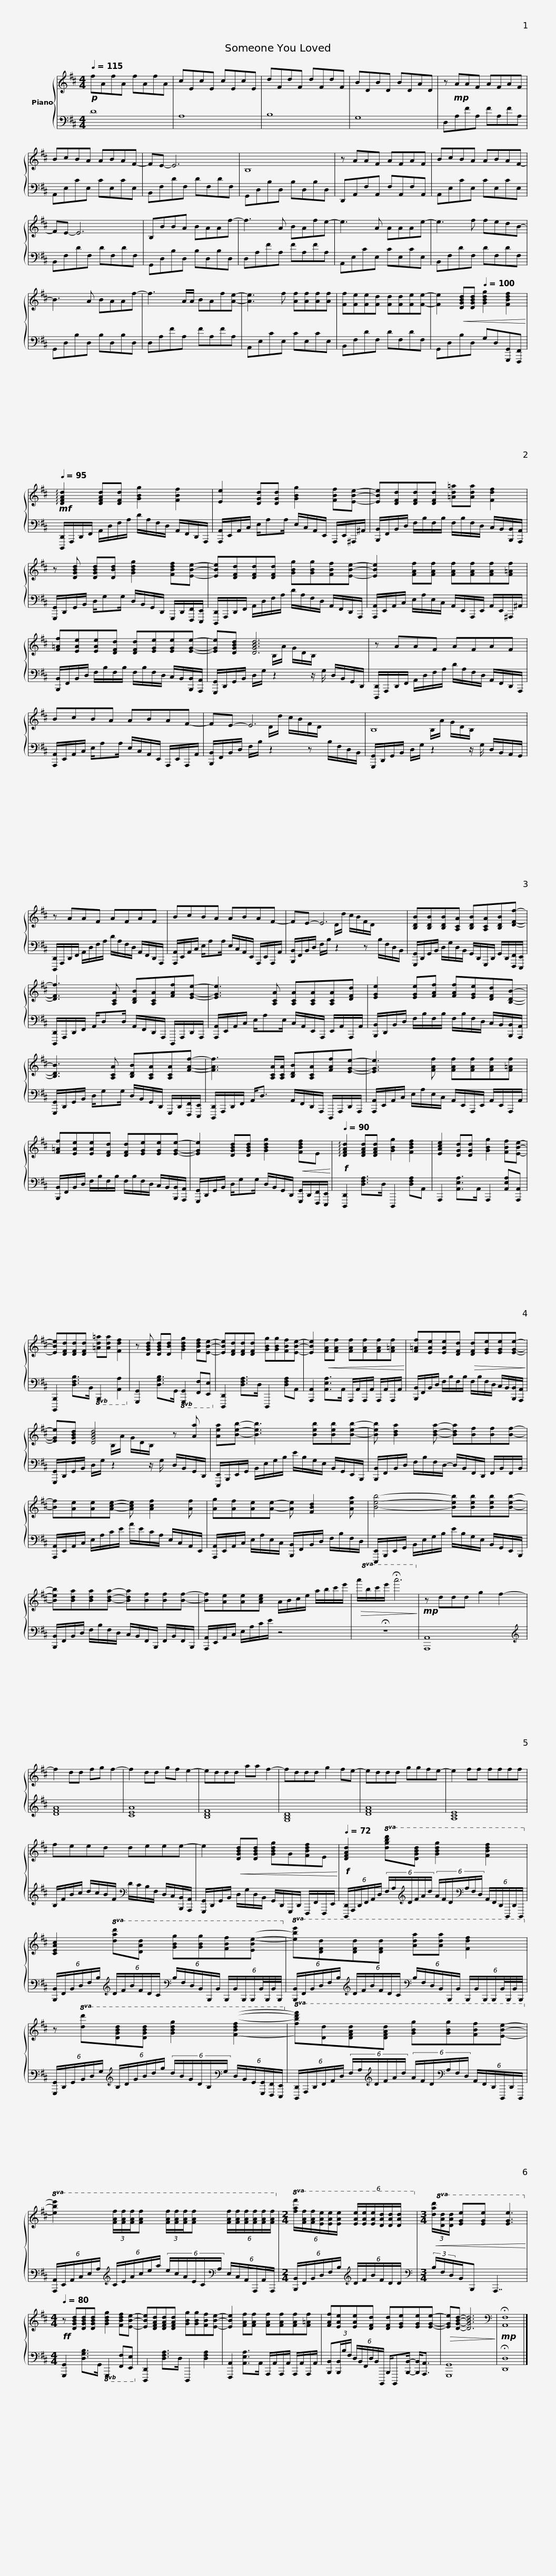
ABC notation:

X:1
%%score { ( 1 3 ) | 2 }
L:1/8
Q:1/4=115
M:4/4
I:linebreak $
K:D
V:1 treble
V:3 treble
V:2 bass
V:1
!p! fAfA fAfA | cEcE cEcE | dFdF dFdF | BDBD BDAD | z!mp! AAF AFAF |$ %5
 BcBA ABAF- | FE- E6 | B,8 | z AAF AFAF | BcBA ABAF- |$ %10
 FE- E6 | B,BBA BAAf- | f3 A BAfe- | e3 A AAAe- | e3 f fedB- |$ %15
 B3 A BAAf- | f3 A/A/ BAf[Ae]- | [Ae]3 f [Af][Af][Af][Af] | [Ff][Fe][Fe][Fd] [Fd][Fd][Fe][Fe]- | [Fe]2!<(! [DGBd][DGBd][Q:1/4=100] [GBdg]2 [FBdf]2!<)! |$ %20
!mf![Q:1/4=95] !arpeggio![DFAd]2 [DFAd][DFd] [GBg]2 [FBf]2 | [Ee]2 [DGd][DGd] [GBg]2 [FBf][EBe]- |$ [EBe][DFd][DFd][DFd] [=Ad=a][Ada] [Fdf]2 | z [DGBd] [DGBd][DBd] [GBdg]2 [FBdf][EBe]- |$ [EBe][DFd][DFd][DFd] [GBg][GBg][FBf][EBe]- | %25
 [EBe]2 [FAf][FAf] [FAf][FAf][FAf][F=Af] |$ [F=Af][EAe][EAe][DFd] [DFd][EGe][EGe][EGe]- | [EGe][DGBd] [DGBd]6 |$ z AAF AFAF | BcBA ABAF- |$ %30
 FE- E6 | B,8 |$ z AAF AFAF | BcBA ABAF- |$ FE- E6 | %35
 [B,DB][B,DB][B,DB][A,CA] [B,DB][A,CA][B,DB][DFf]- |$ [DFf]3 [A,CA] [B,DB][A,CA][FAf][EGe]- | [EGe]3 [A,CA] [A,CA][A,CA][A,CA][DFd] |$ [EGe]2 [EGe][FAf] [FAf][EGe][DFd][B,DB]- | [B,DB]3 [A,CA] [B,DB][A,CA][A,CA][FAf]- |$ %40
 [FAf]3 [A,CA]/[A,CA]/ [B,DB][A,CA][FAf][EGe]- | [EGe]3 [FAf] [FAf][FAf][FAf][F=Af] |$ [F=Af][EAe][EAe][DFd] [DFd][EGe][EGe][EGe]- | [EGe]2 [DGBd][DGBd] [GBdg]2!<(! [FBdf]E!<)! |!f![Q:1/4=90] !arpeggio![DFAd]2 [DFAd][DFAd] [GBg]2 [FBdf]2 |$ %45
 [EAce]2 [DGd][DGd] [GBg]2 [FBf][EBe]- | [EBe][DFd][DFd][DFd] [=Ad=a][Ada] [Fdf]2 | z [DGBd] [DGBd][DBd] [GBdg]2 [FBdf][EBe]- | [EBe][DFd][DFd][DFd] [GBg][GBg][FBf][EBe]- | [EBe]2!<(! [FAf][FAf] [FAf][FAf][FAf][F=Af]!<)! |$ %50
 [F=Af][EAe][EAe][DFd]!>(! [DFd][EGe][EGe][EGe]-!>)! | [EGe][DGBd] [DGBd]4 z [Aa] |$ [Aea][Beb]- [Beb]3 [Beb][Beb][Beb]- | [Beb] [Bda]2 [Bda]- [Bda][Bf][Bf][Bf]- |$ [Bf][Ae][Ae][Ace]- [Ace] [Acf]2 [Af] | %55
 [Ag][Af][Ae][Ae]- [Ae] [FBd]2 [Aea] |$ [Beb]4- [Beb][Beb][Beb][Beb]- | [Beb][Bda][Bda][Bda]- [Bda][Bf][Bf][Bf]- |$ [Bf][Ae][Ae][Ace] A/B/c/e/ a/b/c'/e'/ |!8va(!!>(! a'/b'/c''/e''/ !fermata!a''6!8va)!!>)! | %60
!mp! z ddd g2 f2- | f2 dd fg f2- | f2 dd gf e2- |$ eddd aa f2- | fddd g2 fe- | %65
 eddd ggfe- | e2 ff ffff |$ feed deee- | e2!<(! [DGBd][DGBd] [GBdg]G[FBdf]E!<)! |$[Q:1/4=72]!f! [DFAd]2!8va(! [dgbd'][dgbd'] [gbd'g']2 [fbd'f']2!8va)! |$ %70
 [CEAc]2!8va(! [dad'][dad'] [gbg'][gbg'][fbf'][ebe']-!8va)! |$!8va(! [ebe'][dfd'][dfd'][dfd'] [ad'a'][ad'a'] [fd'f']2!8va)! |$ z!8va(! [dd'][dgbd'][dgbd'] [gbd'g']2 [fbd'f']2-!8va)! |$!8va(! [fbd'f'][dd'][dfad'][dfad'] [gbg'][gbg'][fbf'][ebe']-!8va)! |$!8va(! [ebe']2 (3[faf']/[faf']/[faf']/[faf'] (3[faf']/[faf']/[faf']/[faf'] (6:4:6[faf']/[faf']/[faf']/[faf']/[faf']/[faf']/!8va)! | %75
[M:2/4]!8va(! (6:4:6[faf']/[faf']/[faf']/[eae']/[eae']/[eae']/ (6:4:6[eae']/[eae']/[eae']/[dad']/[dad']/[dad']/!8va)! |$[M:3/4]!8va(!!<(! (3[dad']/[dad']/[dad']/ [ege'][ege'] [ege']3!8va)!!<)! |[M:4/4]!ff![Q:1/4=80] z [DGBd][DGBd][DGBd] [GBdg]2 [FBdf][EBe]- | [EBe][DFAd][DFAd][DFAd] [GBg][GBg][FBf][EBe]- | [EBe]2 [FAf][FAf] [FAf][FAf][FAf][F=Af] |$ %80
 [FAf][EAe][EAe][DFd] [DFd][EGe][EGe][EGe]- |!>(! [EGe][DGBd]- [DGBd]6!>)! |[K:bass]!mp! !fermata![A,,F,]8 |] %83
V:2
 D8 | A,8 | B,8 | G,8 | D,A,FA, FA,FA, |$ %5
 A,,E,CE, CE,CE, | B,,F,DF, DF,DF, | G,,D,B,D, B,D,B,D, | D,,A,,F,A,, F,A,,F,A,, | A,,E,CE, CE,CE, |$ %10
 B,,F,DF, DF,DF, | G,,D,B,D, B,D,B,D, | D,A,FA, FA,FA, | A,,E,CE, CE,CE, | B,,F,DF, DF,DF, |$ %15
 G,,D,B,D, B,D,B,D, | D,A,FA, FA,FA, | A,,E,CE, CE,CE, | B,,F,DF, DF,DF, | G,,D,B,D, G,D,[G,,,G,,][F,,,F,,] |$ %20
 [D,,,D,,]/A,,,/D,,/F,,/ A,,/D,/F,/A,/ D/A,/F,/D,/ A,,/F,,/D,,/A,,,/ | [A,,,A,,]/E,,/A,,/C,/ E,/A,A,/ E,/C,/A,,/E,,/ A,,,/E,,/^A,,,/^A,,/ |$ [B,,,B,,]/F,,/B,,/D,/ F,/B,/F,/B,/ F,/B,/F,/D,/ C,/B,,/[B,,,B,,]/[A,,,A,,]/ | [G,,,G,,]/D,,/G,,/B,,/ D,/G,G,/ D,/B,,/G,,/D,,/ G,,,/D,,/[F,,,F,,]/[E,,,E,,]/ |$ [D,,,D,,]/A,,,/D,,/F,,/ A,,/D,/F,/A,/ D/A,/F,/D,/ A,,/F,,/D,,/A,,,/ | %25
 [A,,,A,,]/E,,/A,,/C,/ E,/A,/E,/C,/ A,,/E,,/A,,,/E,,/ A,,/E,,/^A,,,/^A,,/ |$ [B,,,B,,]/F,,/B,,/D,/ F,/B,/F,/B,/ F,/B,/F,/D,/ C,/B,,/[B,,,B,,]/[A,,,A,,]/ | [G,,,G,,]/D,,/G,,/B,,/ D,/G,/ z2 z/ G,/ D,/B,,/G,,/D,,/ |$ [D,,,D,,]/A,,,/D,,/F,,/ A,,/D,/F,/A,/ D/A,/F,/D,/ A,,/F,,/D,,/A,,,/ | [A,,,A,,]/E,,/A,,/C,/ E,/A,A,/ E,/C,/A,,/E,,/ A,,,/E,,/A,,,/A,,/ |$ %30
 [B,,,B,,]/F,,/B,,/D,/ F,/B,/ z2 z B,/F,/D,/B,,/ | [G,,,G,,]/D,,/G,,/B,,/ D,/G,/ z2 z/ G,/ D,/B,,/A,,/G,,/ |$ [D,,,D,,]/A,,,/D,,/F,,/ A,,/D,/F,/A,/ D/A,/F,/D,/ A,,/F,,/D,,/A,,,/ | [A,,,A,,]/E,,/A,,/C,/ E,/A,A,/ E,/C,/A,,/E,,/ A,,,/E,,/A,,,/A,,/ |$ [B,,,B,,]/F,,/B,,/D,/ F,/B,/ z2 z B,/F,/D,/B,,/ | %35
 [G,,,G,,]/D,,/G,,/B,,/ D,/G,/D,/B,,/ G,,/D,,/G,,,/D,,/ G,,/D,,/[F,,,F,,]/[E,,,E,,]/ |$ [D,,,D,,]/A,,,/D,,/F,,/ A,,/D,D,/ A,,/F,,/D,,/A,,,/ D,,,/A,,,/D,,/A,,,/ | [A,,,A,,]/E,,/A,,/C,/ E,/A,E,/ C,/A,,/E,,/A,,,/ E,,/A,,/A,,,/A,,/ |$ [B,,,B,,]/D,,/B,,/D,/ F,/B,/F,/B,/ F,/B,/F,/D,/ C,/B,,/[B,,,B,,]/[A,,,A,,]/ | [G,,,G,,]/D,,/G,,/B,,/ D,/G,G,/ D,/B,,/G,,/D,,/ G,,,/D,,/[F,,,F,,]/[E,,,E,,]/ |$ %40
 [D,,,D,,]/A,,,/D,,/F,,/ A,,<D, A,,/F,,/D,,/A,,,/ D,,,/A,,,/D,,/A,,,/ | [A,,,A,,]/E,,/A,,/C,/ E,/A,/E,/C,/ A,,/E,,/A,,,/E,,/ A,,/E,,/A,,,/A,,/ |$ [B,,,B,,]/F,,/B,,/D,/ F,/B,/F,/B,/ F,/B,/F,/D,/ C,/B,,/[B,,,B,,]/[A,,,A,,]/ | [G,,,G,,]/D,,/G,,/B,,/ D,/G,G,/ D,/B,,/G,,/D,,/ [G,,,G,,]/D,,/[F,,,F,,]/[E,,,E,,]/ | [D,,,D,,]2 [D,F,A,]>D, D,,,2 [D,F,A,]A,, |$ %45
 A,,,2 [A,,E,A,]>A,, A,,,2 [A,,E,A,][A,,,A,,] | [B,,,,B,,,]2 [D,F,B,]>B,,!8vb(! B,,,2 [A,,,A,,]2!8vb)! | [G,,,G,,]2 [D,G,B,]>G,,!8vb(! [G,,,G,,]2 [F,,,F,,][E,,,E,,]!8vb)! | [D,,,D,,]2 [D,F,A,]>D, D,,,2 [D,F,A,]A,, | [A,,,A,,]2 [A,,E,A,]>A,, A,,,/A,,/A,,,/A,,/ A,,,/A,,/A,,,/A,,/ |$ %50
 [B,,,B,,]/F,,/B,,/D,/ F,/B,/F,/B,/ F,/B,/F,/D,/ C,/B,,/[B,,,B,,]/[A,,,A,,]/ | [G,,,G,,]/D,,/G,,/B,,/ D,/G,/ z2 z/ G,/ D,/B,,/G,,/D,,/ |$ [E,,,E,,]/B,,,/E,,/G,,/ B,,/E,/G,/B,/ E/B,/G,/E,/ B,,/G,,/E,,/B,,,/ | [B,,,B,,]/F,,/B,,/D,/ F,/B,/F,/D,/- D,/B,,/F,,/D,,/ F,,/B,,/F,,/B,,/ |$ [A,,,A,,]/E,,/A,,/C,/ E,/A,/C/E/ A/E/C/A,/ E,/C,/A,,/E,,/ | %55
 [A,,,A,,]/E,,/A,,/C,/ E,/A,/E,/C,/ [B,,,B,,]/F,,/B,,/D,/ F,/B,/F,/D,/ |$ [E,,,E,,]/B,,,/E,,/G,,/ B,,/E,/G,/B,/ E/B,/G,/E,/ B,,/G,,/E,,/B,,,/ | [B,,,B,,]/F,,/B,,/D,/ F,/B,/F,/D,/ C,/B,,/F,,/B,,,/ F,,/B,,/F,,/B,,,/ |$ [A,,,A,,]/E,,/A,,/C,/ E,/A,/C/E/ z4 | !fermata!z8 | %60
 [A,,,A,,]8 |[K:treble] [DFA]8 | [CEA]8 |$ [B,DF]8 | [G,B,D]8 | %65
 [DFA]8 | [A,CE]8 |$ B,/F/B/c/ d/c/B/F/[K:bass] D/C/B,/F,/ D,/C,/[B,,,B,,]/[A,,,A,,]/ | [G,,,G,,]/D,,/G,,/B,,/ D,/G,/D,/B,,/ G,,/D,,/G,,,/D,,/ F,,,/F,,/F,,,/E,,/ |$ (6:4:6[D,,,D,,]/A,,,/D,,/F,,/A,,/D,/ (6:4:6F,/A,/[K:treble]D/F/A/d/ (6:4:6A/F/D/[K:bass]A,/F,/D,/ (6:4:6A,,/F,,/D,,/D,,,/D,,/D,,,/ |$ %70
 (6:4:6[B,,,B,,]/F,,/B,,/D,/F,/B,/[K:treble] (6:4:6D/F/B/F/D/C/[K:bass] (6:4:6B,/F,/D,/B,,/B,,,/B,,/ (6:4:8B,,,/B,,/B,,,/B,,,/B,,/4B,,,/4B,,/4B,,,/4 |$ (6:4:6[B,,,B,,]/F,,/B,,/D,/F,/B,/[K:treble] (6:4:6D/F/B/F/D/C/[K:bass] (6:4:6B,/F,/D,/B,,/B,,,/B,,/ (6:4:8B,,,/B,,/B,,,/B,,,/B,,/4B,,,/4B,,/4B,,,/4 |$ (6:4:6[G,,,G,,]/D,,/G,,/B,,/D,/G,/[K:treble] (6:4:6B,/D/G/B/d/g/ (6:4:6d/B/G/D/B,/[K:bass]G,/ (6:4:6D,/B,,/G,,/[G,,,G,,]/[F,,,F,,]/[E,,,E,,]/ |$ (6:4:6[D,,,D,,]/A,,,/D,,/F,,/A,,/D,/ (6:4:6F,/A,/[K:treble]D/F/A/d/ (6:4:6A/F/D/[K:bass]A,/F,/D,/ (6:4:6A,,/F,,/D,,/D,,,/D,,/D,,,/ |$ (6:4:6[A,,,A,,]/E,,/A,,/C,/E,/A,/[K:treble] (6:4:6C/E/A/c/e/a/ (6:4:6e/c/A/E/C/[K:bass]A,/ (6:4:6E,/C,/A,,/A,,,/A,,/A,,,/ | %75
[M:2/4] (6:4:6[B,,,B,,]/F,,/B,,/D,/F,/B,/[K:treble] (6:4:6D/F/B/F/D/D/ |$[M:3/4][K:bass] (3B,/F,/D,/B,,/B,,, A,,,7/2 |[M:4/4] [G,,,G,,]2 [D,G,B,]>G,,!8vb(! G,,,2 [F,,,F,,][E,,,E,,]!8vb)! | [D,,,D,,]2 [D,F,A,]>D, D,,,2 [D,F,A,]2 | [F,,,A,,]2 [A,,E,A,]>A,, A,,,/A,,/A,,,/A,,/ A,,,/A,,/A,,,/A,,/ |$ %80
 [B,,,B,,](3[B,,,B,,]/B,/F,/ (6:4:6D,/B,,/F,,/D,/B,,/B,,,,/ B,,,/B,,,,[B,,,B,,]/- [B,,,B,,]<[A,,,A,,] | [G,,,G,,]8 | !fermata![D,,D,]8 |] %83
V:3
 x8 | x8 | x8 | x8 | x8 |$ %5
 x8 | x8 | x8 | x8 | x8 |$ %10
 x8 | x8 | x8 | x8 | x8 |$ %15
 x8 | x8 | x8 | x8 | x8 |$ %20
 x8 | x8 |$ x8 | x8 |$ x8 | %25
 x8 |$ x8 | x3 B,/A/ G/D/B,/ x5/2 |$ x8 | x8 |$ %30
 x3 D/d/ c/B/F/D/ x2 | x3 B,/A/ G/D/B,/ x5/2 |$ x8 | x8 |$ x3 D/d/ c/B/F/D/ x2 | %35
 x8 |$ x8 | x8 |$ x8 | x8 |$ %40
 x8 | x8 |$ x8 | x8 | x8 |$ %45
 x8 | x8 | x8 | x8 | x8 |$ %50
 x8 | x3 B,/A/ G/D/B,/ x5/2 |$ x8 | x8 |$ x8 | %55
 x8 |$ x8 | x8 |$ x8 |!8va(! x8!8va)! | %60
 x8 | x8 | x8 |$ x8 | x8 | %65
 x8 | x8 |$ x8 | x8 |$ x2!8va(! x6!8va)! |$ %70
 x2!8va(! x6!8va)! |$!8va(! x8!8va)! |$ x!8va(! x7!8va)! |$!8va(! x8!8va)! |$!8va(! x8!8va)! | %75
[M:2/4]!8va(! x4!8va)! |$[M:3/4]!8va(! x6!8va)! |[M:4/4] x8 | x8 | x8 |$ %80
 x8 | x8 |[K:bass] x8 |] %83
